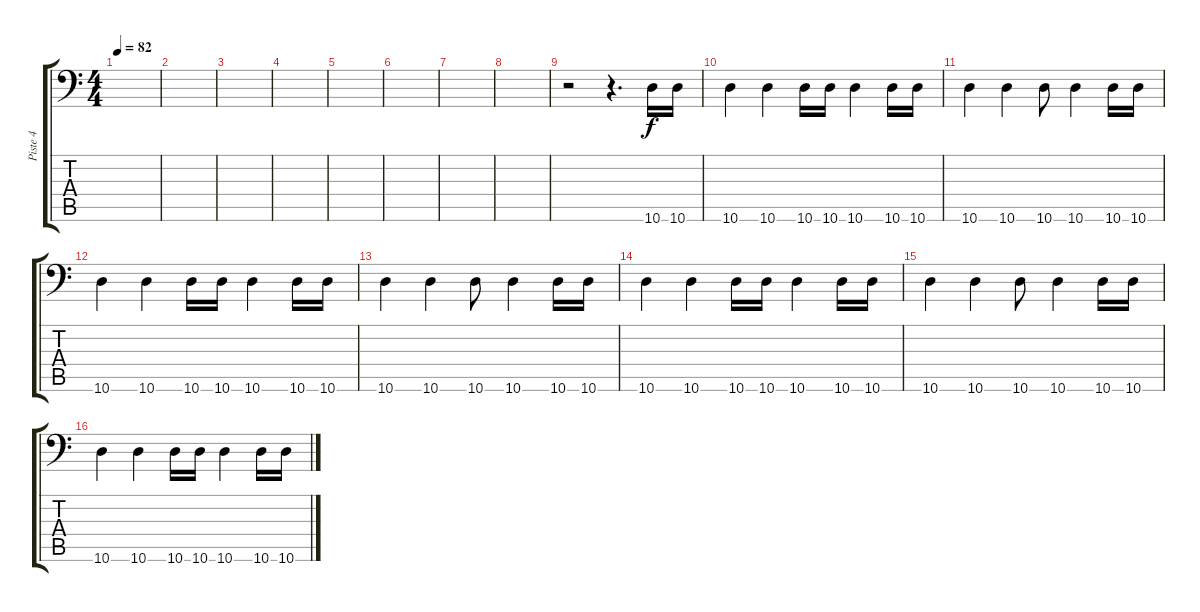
\track ("Piste 4" "Piste 4") {instrument contrabass}
\staff {score tabs}
\tuning (E4 B3 G3 D3 A2 E1) {hide}
\ts (4 4)
\tempo 82
\clef f4
\ks c
|
|
|
|
|
|
|
|
r.2 r.4{d} 10.6.16{dy f volume 11 instrument timpani} 10.6.16 |
10.6.4 10.6.4 10.6.16 10.6.16 10.6.4 10.6.16 10.6.16 |
10.6.4{volume 10 instrument timpani} 10.6.4 10.6.8 10.6.4 10.6.16 10.6.16 |
10.6.4 10.6.4 10.6.16 10.6.16 10.6.4 10.6.16 10.6.16 |
10.6.4{volume 10 instrument timpani} 10.6.4 10.6.8 10.6.4 10.6.16 10.6.16 |
10.6.4 10.6.4 10.6.16 10.6.16 10.6.4 10.6.16 10.6.16 |
10.6.4{volume 10 instrument timpani} 10.6.4 10.6.8 10.6.4 10.6.16 10.6.16 |
10.6.4 10.6.4 10.6.16 10.6.16 10.6.4 10.6.16 10.6.16
